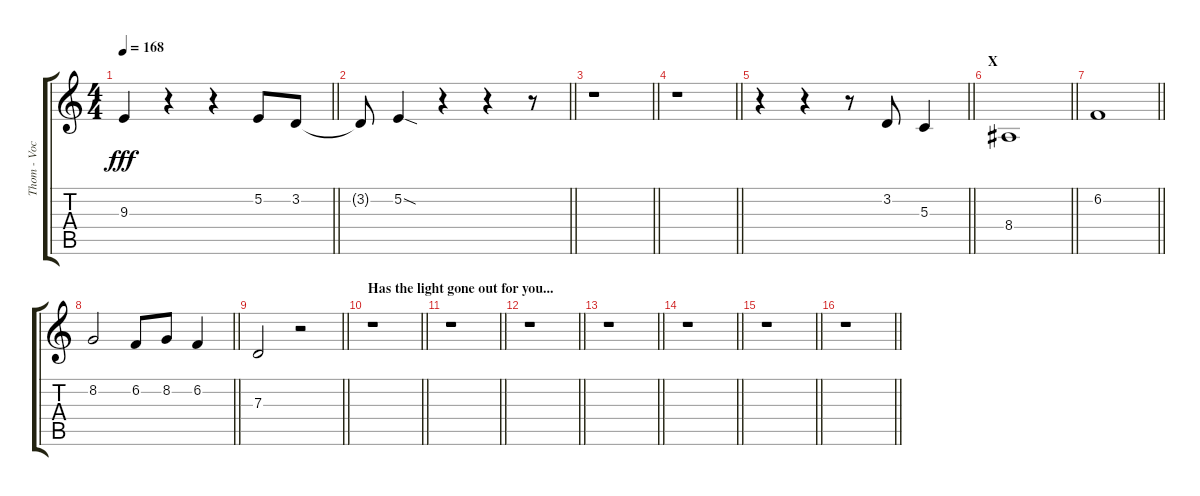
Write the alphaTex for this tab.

\track ("Thom - Vocal" "Thom - Voc") {instrument altosax}
\staff {score tabs}
\tuning (E4 B3 G3 D3 A2 E2) {hide}
\ts (4 4)
\tempo 168
\clef g2
\barLineRight lightlight
\ks c
9.3.4{dy fff} r.4 r.4 5.2.8 3.2.8 |
\barLineRight lightlight
3.2{t}.8 5.2{sod}.4 r.4 r.4 r.8 |
\barLineRight lightlight
r.1 |
\barLineRight lightlight
r.1 |
\barLineRight lightlight
r.4 r.4 r.8 3.2.8 5.3.4 |
\section ("" "X")
\barLineRight lightlight
8.4.1 |
\barLineRight lightlight
6.2.1 |
\barLineRight lightlight
8.2.2 6.2.8 8.2.8 6.2.4 |
\barLineRight lightlight
7.3.2 r.2 |
\section ("" "Has the light gone out for you...")
\barLineRight lightlight
r.1 |
\barLineRight lightlight
r.1 |
\barLineRight lightlight
r.1 |
\barLineRight lightlight
r.1 |
\barLineRight lightlight
r.1 |
\barLineRight lightlight
r.1 |
\barLineRight lightlight
r.1
